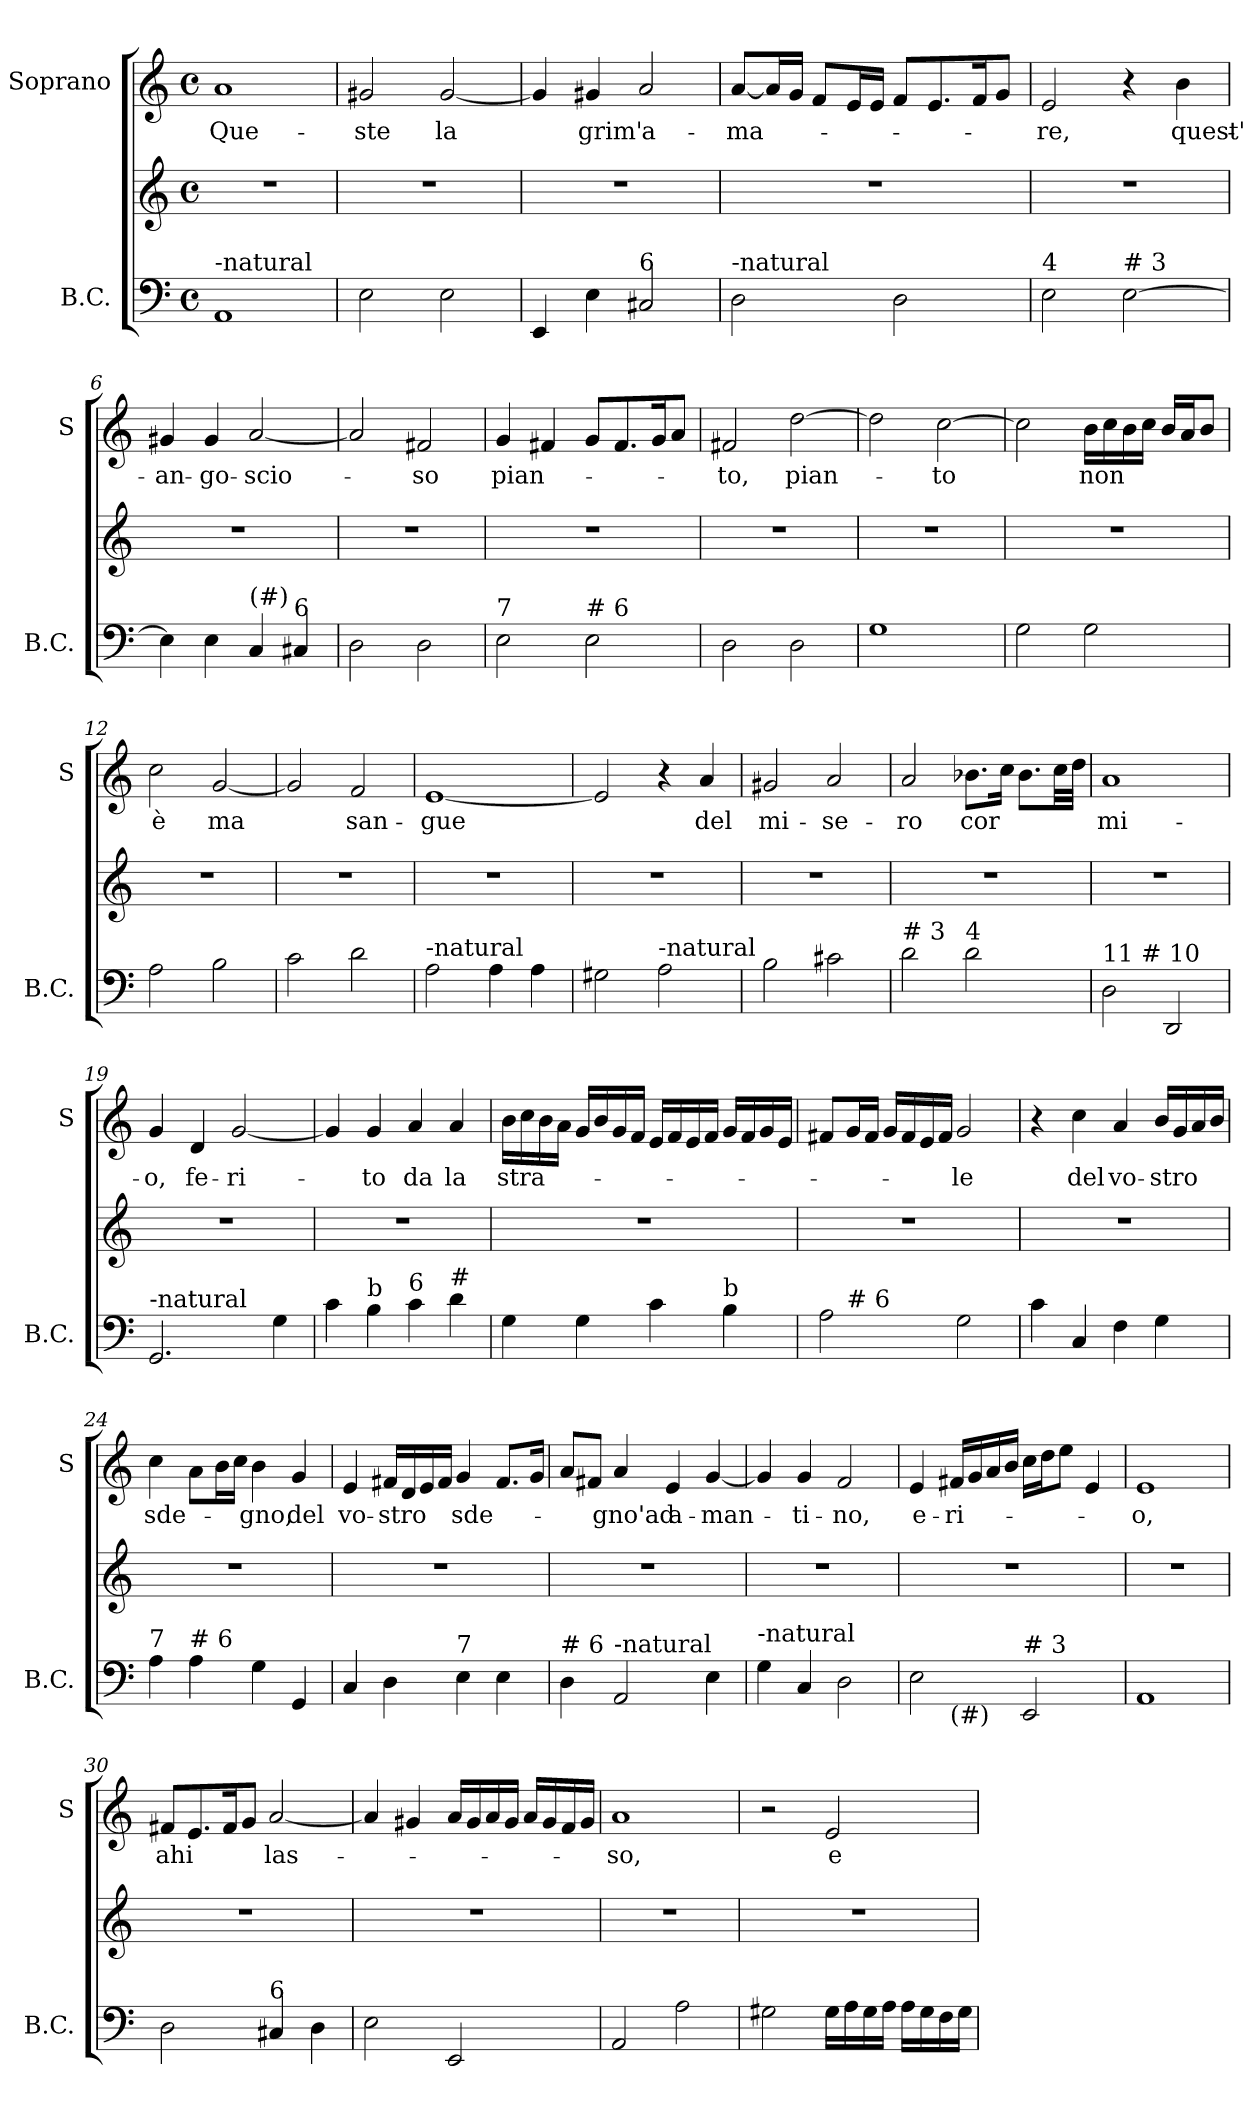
**kern	**kern	**kern	**text
*part2	*part2	*part1	*part1
*staff3	*staff2	*staff1	*staff1
*I"B.C.	*	*I"Soprano	*
*I'B.C.	*	*I'S	*
*clefF4	*clefG2	*clefG2	*
*k[]	*k[]	*k[]	*
*C:	*C:	*C:	*
*M4/4	*M4/4	*M4/4	*
*met(c)	*met(c)	*met(c)	*
=1	=1	=1	=1
!LO:TX:a:t=-natural	!	!	!
!	!	!	!LO:LY:b
1AA	1r	1a	Que-
=2	=2	=2	=2
!	!	!	!LO:LY:b
2E\	1r	2g#X/	-ste
!	!	!	!LO:LY:b
2E\	.	[2g#/	la
=3	=3	=3	=3
4EE/	1r	4g#/]	.
!	!	!	!LO:LY:b
4E\	.	4g#X/	grim'
!LO:TX:a:t=6	!	!	!
!	!	!	!LO:LY:b
2C#X/	.	2a/	a-
=4	=4	=4	=4
!LO:TX:a:t=-natural	!	!	!
!	!	!	!LO:LY:b
2D\	1r	[8a/L	-ma-
.	.	16a/L]	.
.	.	16g/JJ	.
.	.	8f/L	.
.	.	16e/L	.
.	.	16e/JJ	.
2D\	.	8f/L	.
.	.	8.e/	.
.	.	16f/k	.
.	.	8g/J	.
=5	=5	=5	=5
!LO:TX:a:t=4	!	!	!
!	!	!	!LO:LY:b
2E\	1r	2e/	-re,
!LO:TX:a:t=# 3	!	!	!
[2E\	.	4r	.
!	!	!	!LO:LY:b
.	.	4b\	quest'-
!!LO:LB:g=z
=6	=6	=6	=6
!	!	!	!LO:LY:b
4E\]	1r	4g#X/	-an-
!	!	!	!LO:LY:b
4E\	.	4g#/	-go-
!LO:TX:a:t=(#)	!	!	!
!	!	!	!LO:LY:b
4C/	.	[2a/	-scio-
!LO:TX:a:t=6	!	!	!
4C#X/	.	.	.
=7	=7	=7	=7
2D\	1r	2a/]	.
!	!	!	!LO:LY:b
2D\	.	2f#X/	-so
=8	=8	=8	=8
!LO:TX:a:t=7	!	!	!
!	!	!	!LO:LY:b
2E\	1r	4g/	pian-
.	.	4f#X/	.
!LO:TX:a:t=# 6	!	!	!
2E\	.	8g/L	.
.	.	8.f#/	.
.	.	16g/k	.
.	.	8a/J	.
=9	=9	=9	=9
!	!	!	!LO:LY:b
2D\	1r	2f#X/	-to,
!	!	!	!LO:LY:b
2D\	.	[2dd\	pian-
=10	=10	=10	=10
1G	1r	2dd\]	.
!	!	!	!LO:LY:b
.	.	[2cc\	-to
!!LO:LB:g=z
=11	=11	=11	=11
2G\	1r	2cc\]	.
!	!	!	!LO:LY:b
2G\	.	16b\LL	non
.	.	16cc\	.
.	.	16b\	.
.	.	16cc\JJ	.
.	.	16b/LL	.
.	.	16a/J	.
.	.	8b/J	.
=12	=12	=12	=12
!	!	!	!LO:LY:b
2A\	1r	2cc\	è
!	!	!	!LO:LY:b
2B\	.	[2g/	ma
=13	=13	=13	=13
2c\	1r	2g/]	.
!	!	!	!LO:LY:b
2d\	.	2f/	san-
=14	=14	=14	=14
!LO:TX:a:t=-natural	!	!	!
!	!	!	!LO:LY:b
2A\	1r	[1e	-gue
4A\	.	.	.
4A\	.	.	.
=15	=15	=15	=15
2G#X\	1r	2e/]	.
!LO:TX:a:t=-natural	!	!	!
2A\	.	4r	.
!	!	!	!LO:LY:b
.	.	4a/	del
=16	=16	=16	=16
!	!	!	!LO:LY:b
2B\	1r	2g#X/	mi-
!	!	!	!LO:LY:b
2c#X\	.	2a/	-se-
!!LO:PB:g=z
=17	=17	=17	=17
!LO:TX:a:t=# 3	!	!	!
!	!	!	!LO:LY:b
2d\	1r	2a/	-ro
!LO:TX:a:t=4	!	!	!
!	!	!	!LO:LY:b
2d\	.	8.b-X\L	cor
.	.	16cc\Jk	.
.	.	8.b-\L	.
.	.	32cc\LL	.
.	.	32dd\JJJ	.
=18	=18	=18	=18
!LO:TX:a:t=11 # 10	!	!	!
!	!	!	!LO:LY:b
2D\	1r	1a	mi-
2DD/	.	.	.
=19	=19	=19	=19
!LO:TX:a:t=-natural	!	!	!
!	!	!	!LO:LY:b
2.GG/	1r	4g/	-o,
!	!	!	!LO:LY:b
.	.	4d/	fe-
!	!	!	!LO:LY:b
.	.	[2g/	-ri-
4G\	.	.	.
=20	=20	=20	=20
4c\	1r	4g/]	.
!LO:TX:a:t=b	!	!	!
!	!	!	!LO:LY:b
4B\	.	4g/	-to
!LO:TX:a:t=6	!	!	!
!	!	!	!LO:LY:b
4c\	.	4a/	da
!LO:TX:a:t=#	!	!	!
!	!	!	!LO:LY:b
4d\	.	4a/	la
!!LO:LB:g=z
=21	=21	=21	=21
!	!	!	!LO:LY:b
4G\	1r	16b\LL	stra-
.	.	16cc\	.
.	.	16b\	.
.	.	16a\JJ	.
4G\	.	16g/LL	.
.	.	16b/	.
.	.	16g/	.
.	.	16f/JJ	.
4c\	.	16e/LL	.
.	.	16f/	.
.	.	16e/	.
.	.	16f/JJ	.
!LO:TX:a:t=b	!	!	!
4B\	.	16g/LL	.
.	.	16f/	.
.	.	16g/	.
.	.	16e/JJ	.
=22	=22	=22	=22
*^	*	*	*
2A\	8ryy	1r	8f#X/L	.
!	!LO:TX:a:t=# 6	!	!	!
.	2..ryy	.	16g/L	.
.	.	.	16f#/JJ	.
.	.	.	16g/LL	.
.	.	.	16f#/	.
.	.	.	16e/	.
.	.	.	16f#/JJ	.
!	!	!	!	!LO:LY:b
2G\	.	.	2g/	-le
*v	*v	*	*	*
=23	=23	=23	=23
4c\	1r	4r	.
!	!	!	!LO:LY:b
4C/	.	4cc\	del
!	!	!	!LO:LY:b
4F\	.	4a/	vo-
!	!	!	!LO:LY:b
4G\	.	16b/LL	-stro
.	.	16g/	.
.	.	16a/	.
.	.	16b/JJ	.
=24	=24	=24	=24
!LO:TX:a:t=7	!	!	!
!	!	!	!LO:LY:b
4A\	1r	4cc\	sde-
!LO:TX:a:t=# 6	!	!	!
4A\	.	8a\L	.
.	.	16b\L	.
.	.	16cc\JJ	.
!	!	!	!LO:LY:b
4G\	.	4b\	-gno,
!	!	!	!LO:LY:b
4GG/	.	4g/	del
!!LO:LB:g=z
=25	=25	=25	=25
!	!	!	!LO:LY:b
4C/	1r	4e/	vo-
!	!	!	!LO:LY:b
4D\	.	16f#X/LL	-stro
.	.	16d/	.
.	.	16e/	.
.	.	16f#/JJ	.
!LO:TX:a:t=7	!	!	!
!	!	!	!LO:LY:b
4E\	.	4g/	sde-
4E\	.	8.f#/L	.
.	.	16g/Jk	.
=26	=26	=26	=26
!LO:TX:a:t=# 6	!	!	!
4D\	1r	8a/L	.
.	.	8f#X/J	.
!LO:TX:a:t=-natural	!	!	!
!	!	!	!LO:LY:b
2AA/	.	4a/	-gno'ad
!	!	!	!LO:LY:b
.	.	4e/	a-
!	!	!	!LO:LY:b
4E\	.	[4g/	-man-
=27	=27	=27	=27
!LO:TX:a:t=-natural	!	!	!
4G\	1r	4g/]	.
!	!	!	!LO:LY:b
4C/	.	4g/	-ti-
!	!	!	!LO:LY:b
2D\	.	2f/	-no,
=28	=28	=28	=28
!LO:TX:a:t=4	!	!	!
!	!	!	!LO:LY:b
*^	*	*	*
2E\	4ryy	1r	4e/	e-
!	!LO:TX:b:t=(#)	!	!	!
!	!	!	!	!LO:LY:b
.	2.ryy	.	16f#X/LL	-ri-
.	.	.	16g/	.
.	.	.	16a/	.
.	.	.	16b/JJ	.
!LO:TX:a:t=# 3	!	!	!	!
2EE/	.	.	16cc\LL	.
.	.	.	16dd\J	.
.	.	.	8ee\J	.
.	.	.	4e/	.
!!LO:LB:g=z
=29	=29	=29	=29	=29
!LO:TX:a:t=#	!	!	!	!
!	!	!	!	!LO:LY:b
*v	*v	*	*	*
1AA	1r	1e	-o,
=30	=30	=30	=30
!	!	!	!LO:LY:b
2D\	1r	8f#X/L	ahi
.	.	8.e/	.
.	.	16f#/k	.
.	.	8g/J	.
!LO:TX:a:t=6	!	!	!
!	!	!	!LO:LY:b
4C#X/	.	[2a/	las-
4D\	.	.	.
=31	=31	=31	=31
2E\	1r	4a/]	.
.	.	4g#X/	.
2EE/	.	16a/LL	.
.	.	16g#/	.
.	.	16a/	.
.	.	16g#/JJ	.
.	.	16a/LL	.
.	.	16g#/	.
.	.	16f/	.
.	.	16g#/JJ	.
=32	=32	=32	=32
!	!	!	!LO:LY:b
2AA/	1r	1a	-so,
2A\	.	.	.
!!LO:PB:g=z
=33	=33	=33	=33
2G#X\	1r	2r	.
!	!	!	!LO:LY:b
16G#\LL	.	2e/	e
16A\	.	.	.
16G#\	.	.	.
16A\JJ	.	.	.
16A\LL	.	.	.
16G#\	.	.	.
16F\	.	.	.
16G#\JJ	.	.	.
=	=	=	=
*-	*-	*-	*-
